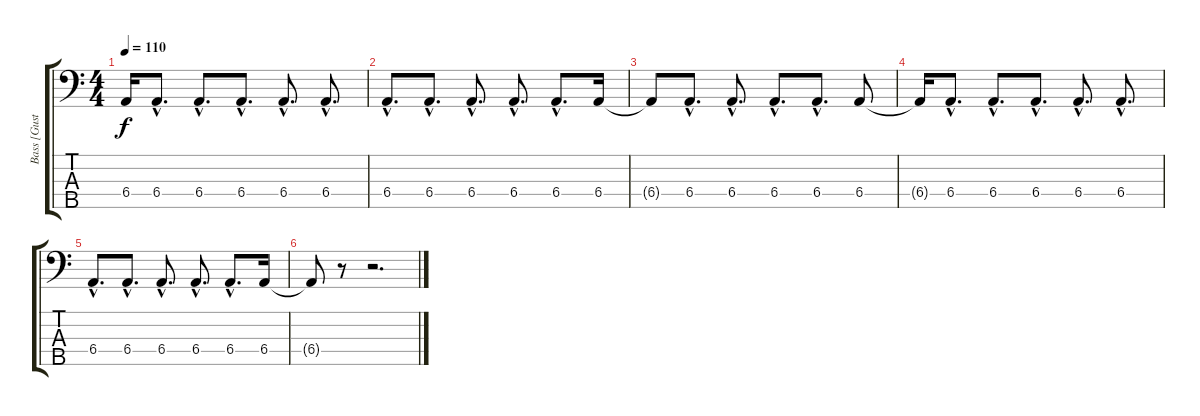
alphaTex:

\track ("Bass [Gustaf Hielm]" "Bass [Gust") {instrument electricbasspick}
\staff {score tabs}
\tuning (Gb2 Db2 Ab1 Eb1 Bb0) {hide}
\ts (4 4)
\tempo 110
\clef f4
\ks c
6.4{t}.16{dy f} 6.4{hac}.8{d} 6.4{hac}.8{d} 6.4{hac}.8{d} 6.4{hac}.8{d} 6.4{hac}.8{d} |
6.4{hac}.8{d} 6.4{hac}.8{d} 6.4{hac}.8{d} 6.4{hac}.8{d} 6.4{hac}.8{d} 6.4.16 |
6.4{t}.8 6.4{hac}.8{d} 6.4{hac}.8{d} 6.4{hac}.8{d} 6.4{hac}.8{d} 6.4.8 |
6.4{t}.16 6.4{hac}.8{d} 6.4{hac}.8{d} 6.4{hac}.8{d} 6.4{hac}.8{d} 6.4{hac}.8{d} |
6.4{hac}.8{d} 6.4{hac}.8{d} 6.4{hac}.8{d} 6.4{hac}.8{d} 6.4{hac}.8{d} 6.4.16 |
6.4{t}.8 r.8 r.2{d}
